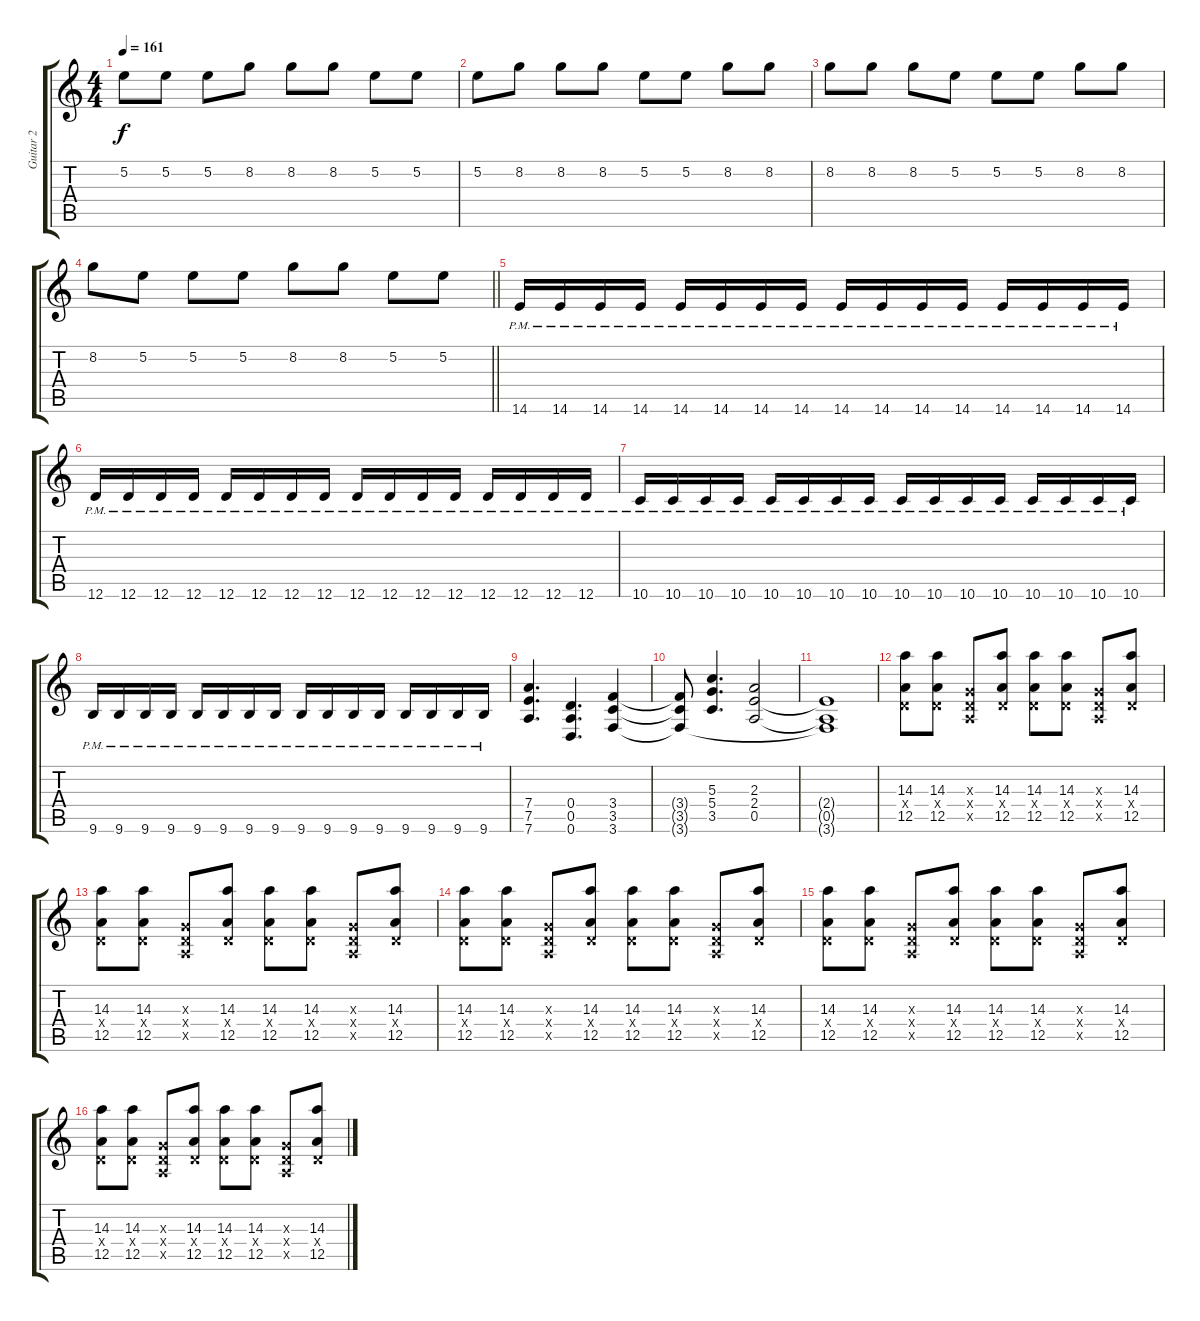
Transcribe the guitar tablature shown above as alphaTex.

\track ("Guitar 2" "Guitar 2") {instrument overdrivenguitar}
\staff {score tabs}
\tuning (E4 B3 G3 D3 A2 D2) {hide}
\ts (4 4)
\tempo 161
\clef g2
\ks c
5.2.8{dy f} 5.2.8 5.2.8 8.2.8 8.2.8 8.2.8 5.2.8 5.2.8 |
5.2.8 8.2.8 8.2.8 8.2.8 5.2.8 5.2.8 8.2.8 8.2.8 |
8.2.8 8.2.8 8.2.8 5.2.8 5.2.8 5.2.8 8.2.8 8.2.8 |
\barLineRight lightlight
8.2.8 5.2.8 5.2.8 5.2.8 8.2.8 8.2.8 5.2.8 5.2.8 |
14.6{pm}.16{volume 8 instrument overdrivenguitar} 14.6{pm}.16 14.6{pm}.16 14.6{pm}.16 14.6{pm}.16 14.6{pm}.16 14.6{pm}.16 14.6{pm}.16 14.6{pm}.16 14.6{pm}.16 14.6{pm}.16 14.6{pm}.16 14.6{pm}.16 14.6{pm}.16 14.6{pm}.16 14.6{pm}.16 |
12.6{pm}.16 12.6{pm}.16 12.6{pm}.16 12.6{pm}.16 12.6{pm}.16 12.6{pm}.16 12.6{pm}.16 12.6{pm}.16 12.6{pm}.16 12.6{pm}.16 12.6{pm}.16 12.6{pm}.16 12.6{pm}.16 12.6{pm}.16 12.6{pm}.16 12.6{pm}.16 |
10.6{pm}.16 10.6{pm}.16 10.6{pm}.16 10.6{pm}.16 10.6{pm}.16 10.6{pm}.16 10.6{pm}.16 10.6{pm}.16 10.6{pm}.16 10.6{pm}.16 10.6{pm}.16 10.6{pm}.16 10.6{pm}.16 10.6{pm}.16 10.6{pm}.16 10.6{pm}.16 |
9.6{pm}.16 9.6{pm}.16 9.6{pm}.16 9.6{pm}.16 9.6{pm}.16 9.6{pm}.16 9.6{pm}.16 9.6{pm}.16 9.6{pm}.16 9.6{pm}.16 9.6{pm}.16 9.6{pm}.16 9.6{pm}.16 9.6{pm}.16 9.6{pm}.16 9.6{pm}.16 |
(7.4 7.5 7.6).4{d} (0.4 0.5 0.6).4{d} (3.4 3.5 3.6).4 |
(3.4{t} 3.5{t} 3.6{t}).8 (5.3 5.4 3.5).4{d} (2.3 2.4 0.5).2 |
(2.4{t} 0.5{t} 3.6{t}).1 |
(14.3 0.4{x} 12.5).8 (14.3 0.4{x} 12.5).8 (0.3{x} 0.4{x} 0.5{x}).8 (14.3 0.4{x} 12.5).8 (14.3 0.4{x} 12.5).8 (14.3 0.4{x} 12.5).8 (0.3{x} 0.4{x} 0.5{x}).8 (14.3 0.4{x} 12.5).8 |
(14.3 0.4{x} 12.5).8 (14.3 0.4{x} 12.5).8 (0.3{x} 0.4{x} 0.5{x}).8 (14.3 0.4{x} 12.5).8 (14.3 0.4{x} 12.5).8 (14.3 0.4{x} 12.5).8 (0.3{x} 0.4{x} 0.5{x}).8 (14.3 0.4{x} 12.5).8 |
(14.3 0.4{x} 12.5).8 (14.3 0.4{x} 12.5).8 (0.3{x} 0.4{x} 0.5{x}).8 (14.3 0.4{x} 12.5).8 (14.3 0.4{x} 12.5).8 (14.3 0.4{x} 12.5).8 (0.3{x} 0.4{x} 0.5{x}).8 (14.3 0.4{x} 12.5).8 |
(14.3 0.4{x} 12.5).8 (14.3 0.4{x} 12.5).8 (0.3{x} 0.4{x} 0.5{x}).8 (14.3 0.4{x} 12.5).8 (14.3 0.4{x} 12.5).8 (14.3 0.4{x} 12.5).8 (0.3{x} 0.4{x} 0.5{x}).8 (14.3 0.4{x} 12.5).8 |
(14.3 0.4{x} 12.5).8 (14.3 0.4{x} 12.5).8 (0.3{x} 0.4{x} 0.5{x}).8 (14.3 0.4{x} 12.5).8 (14.3 0.4{x} 12.5).8 (14.3 0.4{x} 12.5).8 (0.3{x} 0.4{x} 0.5{x}).8 (14.3 0.4{x} 12.5).8
